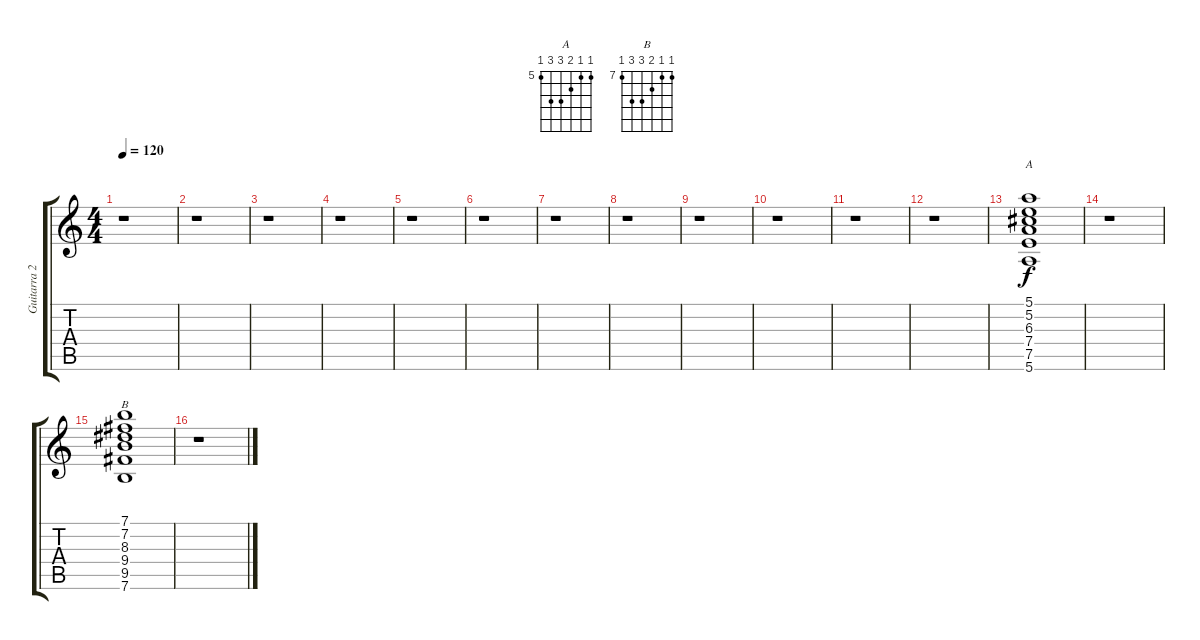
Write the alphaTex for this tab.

\track ("Guitarra 2" "Guitarra 2") {instrument distortionguitar}
\staff {score tabs}
\tuning (E4 B3 G3 D3 A2 E2) {hide}
\chord ("A" 5 5 6 7 7 5) {firstfret 5}
\chord ("B" 7 7 8 9 9 7) {firstfret 7}
\ts (4 4)
\tempo 120
\clef g2
\ks c
r.1{dy f} |
r.1 |
r.1 |
r.1 |
r.1 |
r.1 |
r.1 |
r.1 |
r.1 |
r.1 |
r.1 |
r.1 |
(5.1 5.2 6.3 7.4 7.5 5.6).1{ch "A"} |
r.1 |
(7.1 7.2 8.3 9.4 9.5 7.6).1{ch "B"} |
r.1
